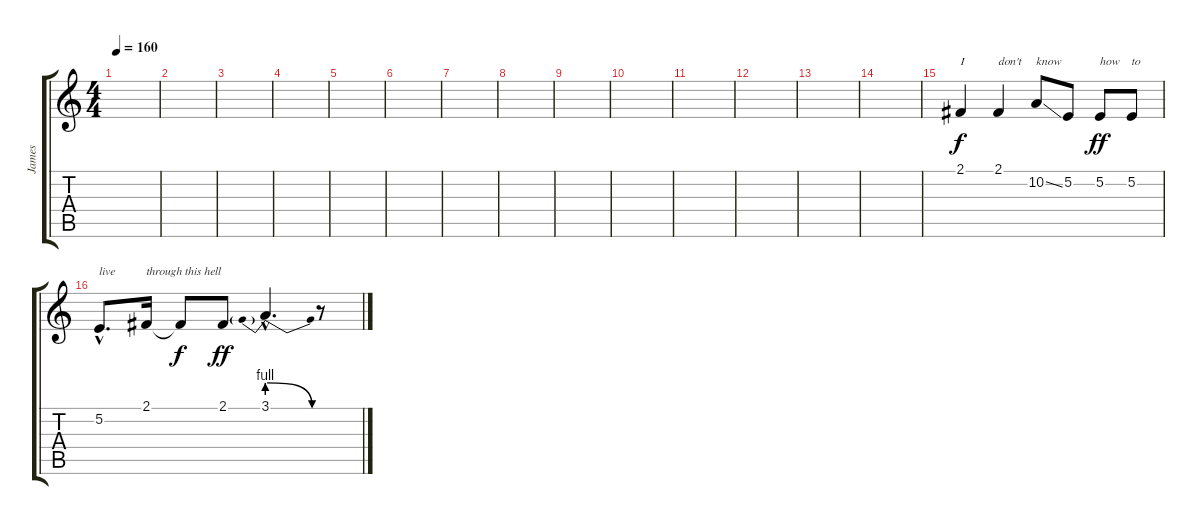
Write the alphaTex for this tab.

\track ("James" "James") {instrument lead6voice}
\staff {score tabs}
\tuning (E4 B3 G3 D3 A2 E2) {hide}
\ts (4 4)
\tempo 160
\clef g2
\ks c
|
|
|
|
|
|
|
|
|
|
|
|
|
|
2.1.4{txt "I"} 2.1.4{txt "don't "} 10.2{ss}.8{txt "know"} 5.2.8{dy f} 5.2.8{txt "how" dy ff} 5.2.8{txt "to"} |
5.2{hac}.8{d txt "live"} 2.1.16{txt "through this hell"} 2.1{t}.8{dy f} 2.1.8{dy ff} 3.1{be (prebendrelease 0 4 60 0) hac}.4{d} r.8
